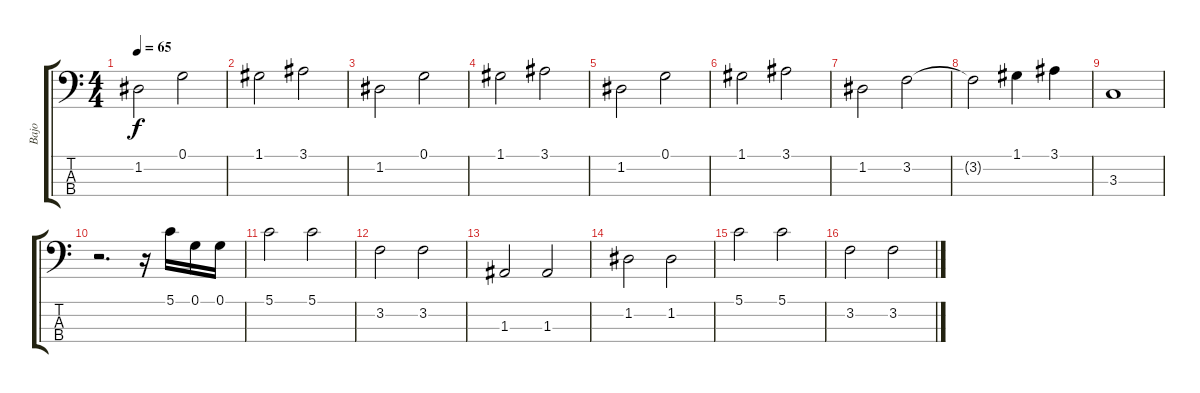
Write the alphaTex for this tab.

\track ("Bajo" "Bajo") {instrument electricbasspick}
\staff {score tabs}
\tuning (G2 D2 A1 E1) {hide}
\ts (4 4)
\tempo 65
\clef f4
\ks c
1.2.2{dy f} 0.1.2 |
1.1.2 3.1.2 |
1.2.2 0.1.2 |
1.1.2 3.1.2 |
1.2.2 0.1.2 |
1.1.2 3.1.2 |
1.2.2 3.2.2 |
3.2{t}.2 1.1.4 3.1.4 |
3.3.1 |
r.2{d} r.16 5.1.16 0.1.16 0.1.16 |
5.1.2 5.1.2 |
3.2.2 3.2.2 |
1.3.2 1.3.2 |
1.2.2 1.2.2 |
5.1.2 5.1.2 |
3.2.2 3.2.2
